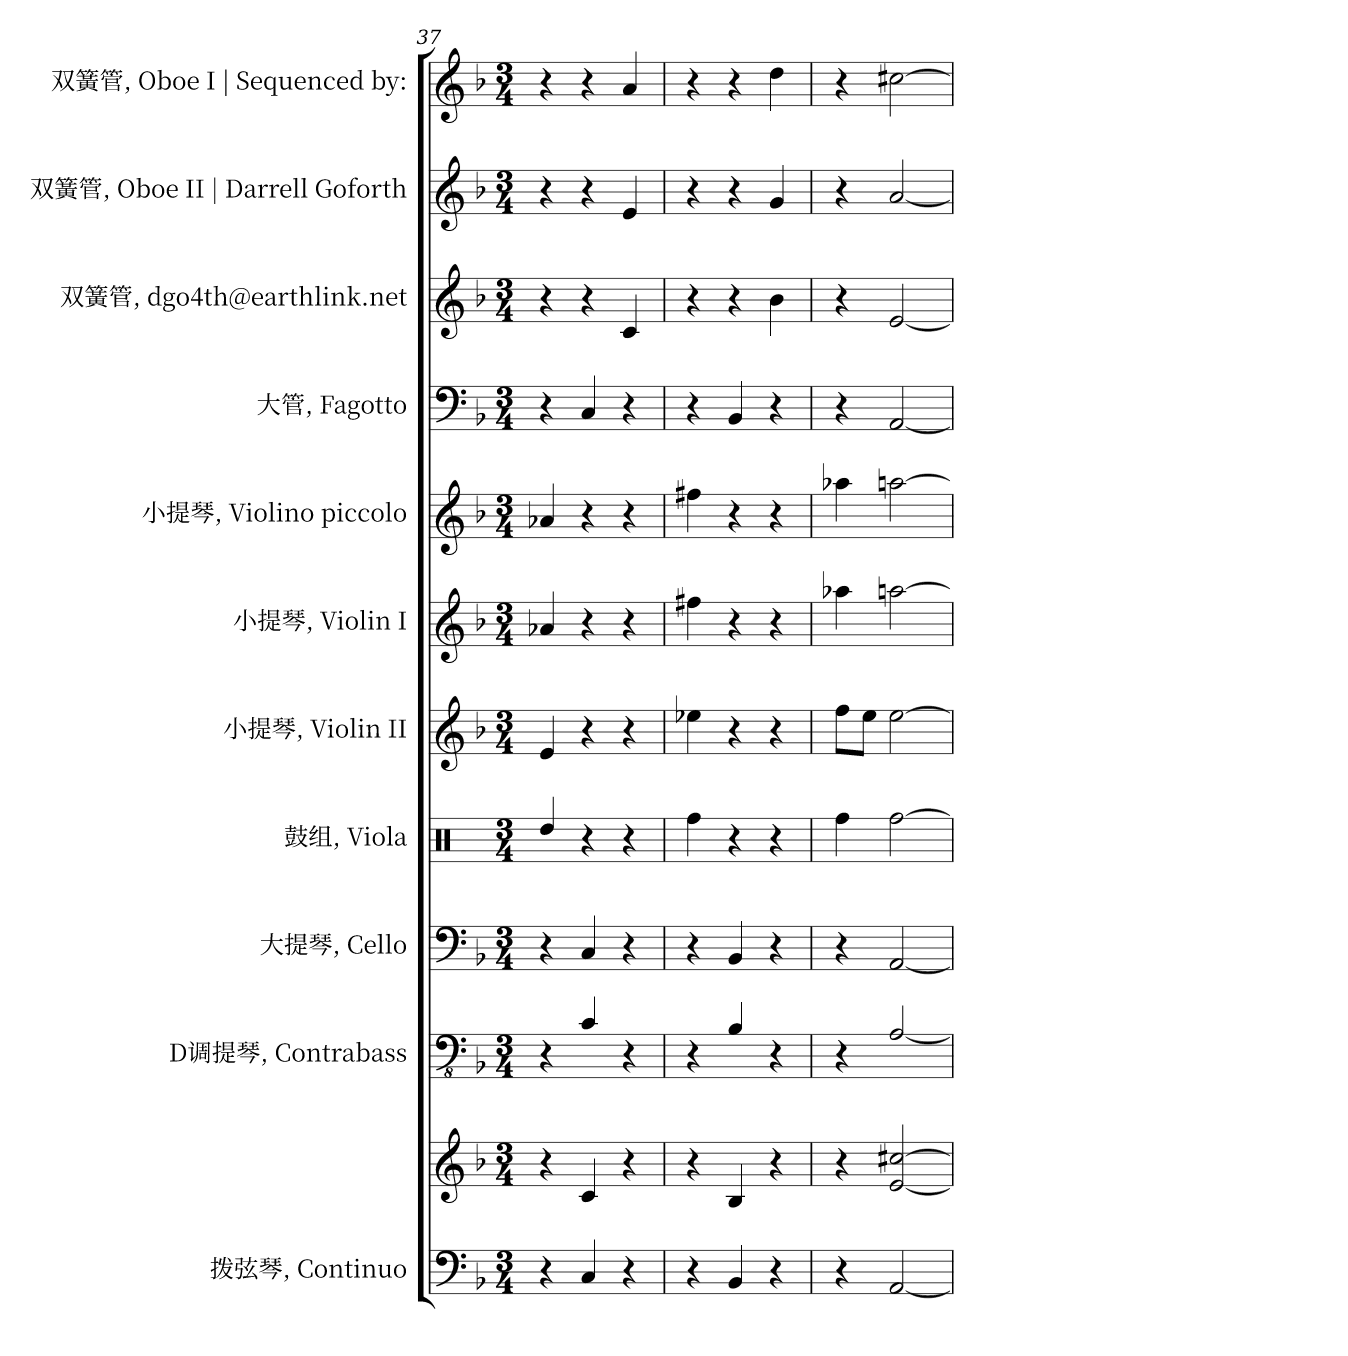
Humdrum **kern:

**kern	**kern	**kern	**kern	**kern	**kern	**kern	**kern	**kern	**kern	**kern	**kern
*part11	*part11	*part10	*part9	*part8	*part7	*part6	*part5	*part4	*part3	*part2	*part1
*staff12	*staff11	*staff10	*staff9	*staff8	*staff7	*staff6	*staff5	*staff4	*staff3	*staff2	*staff1
*I"拨弦琴, Continuo	*	*I"D调提琴, Contrabass	*I"大提琴, Cello	*I"鼓组, Viola	*I"小提琴, Violin II	*I"小提琴, Violin I	*I"小提琴, Violino piccolo	*I"大管, Fagotto	*I"双簧管, dgo4th@earthlink.net	*I"双簧管, Oboe II | Darrell Goforth	*I"双簧管, Oboe I | Sequenced by:
*	*	*	*	*	*I'Vln.	*I'Vln.	*I'Vln.	*	*	*I'Ob.	*I'Ob.
*clefF4	*clefG2	*clefFv4	*clefF4	*clefX	*clefG2	*clefG2	*clefG2	*clefF4	*clefG2	*clefG2	*clefG2
*	*	*ITrd7c12	*	*	*	*	*	*	*	*	*
*k[b-]	*k[b-]	*k[b-]	*k[b-]	*k[]	*k[b-]	*k[b-]	*k[b-]	*k[b-]	*k[b-]	*k[b-]	*k[b-]
*M3/4	*M3/4	*M3/4	*M3/4	*M3/4	*M3/4	*M3/4	*M3/4	*M3/4	*M3/4	*M3/4	*M3/4
=37	=37	=37	=37	=37	=37	=37	=37	=37	=37	=37	=37
4r	4r	4r	4r	4Rdd/	4e/	4a-X/	4a-X/	4r	4r	4r	4r
4C/	4c/	4CC/	4C/	4r	4r	4r	4r	4C/	4r	4r	4r
4r	4r	4r	4r	4r	4r	4r	4r	4r	4c/	4e/	4a/
=38	=38	=38	=38	=38	=38	=38	=38	=38	=38	=38	=38
4r	4r	4r	4r	4Rff\	4ee-X\	4ff#X\	4ff#X\	4r	4r	4r	4r
4BB-/	4B-/	4BBB-/	4BB-/	4r	4r	4r	4r	4BB-/	4r	4r	4r
4r	4r	4r	4r	4r	4r	4r	4r	4r	4b-\	4g/	4dd\
=39	=39	=39	=39	=39	=39	=39	=39	=39	=39	=39	=39
4r	4r	4r	4r	4Rff\	8ff\L	4aa-X\	4aa-X\	4r	4r	4r	4r
.	.	.	.	.	8ee\J	.	.	.	.	.	.
[2AA/	[2e/ [2cc#X/	[2AAA/	[2AA/	[2Rff\	[2ee\	[2aan\	[2aan\	[2AA/	[2e/	[2a/	[2cc#X\
=	=	=	=	=	=	=	=	=	=	=	=
*-	*-	*-	*-	*-	*-	*-	*-	*-	*-	*-	*-
